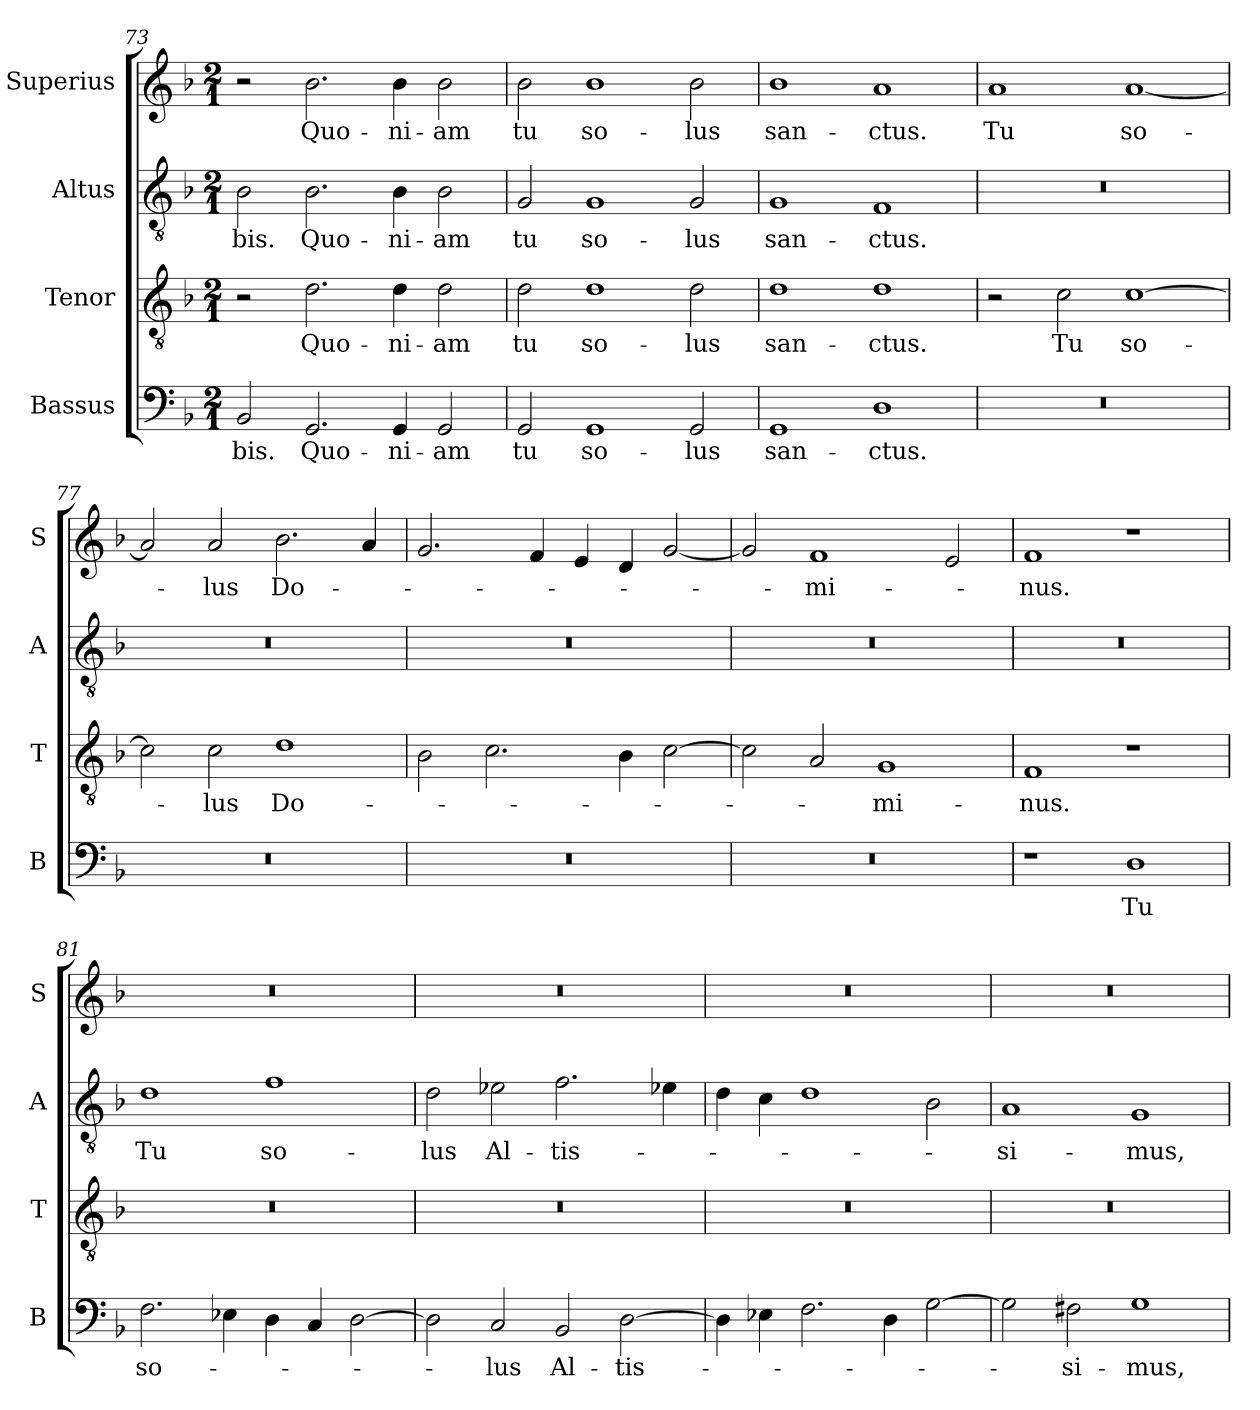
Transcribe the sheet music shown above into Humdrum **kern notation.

**kern	**text	**kern	**text	**kern	**text	**kern	**text
*part4	*part4	*part3	*part3	*part2	*part2	*part1	*part1
*staff4	*staff4	*staff3	*staff3	*staff2	*staff2	*staff1	*staff1
*I"Bassus	*	*I"Tenor	*	*I"Altus	*	*I"Superius	*
*I'B	*	*I'T	*	*I'A	*	*I'S	*
*clefF4	*	*clefGv2	*	*clefGv2	*	*clefG2	*
*k[b-]	*	*k[b-]	*	*k[b-]	*	*k[b-]	*
*M2/1	*	*M2/1	*	*M2/1	*	*M2/1	*
=73	=73	=73	=73	=73	=73	=73	=73
2BB-	-bis.	2r	.	2B-	-bis.	2r	.
2.GG	Quo-	2.d	Quo-	2.B-	Quo-	2.b-	Quo-
4GG	-ni-	4d	-ni-	4B-	-ni-	4b-	-ni-
2GG	-am	2d	-am	2B-	-am	2b-	-am
=74	=74	=74	=74	=74	=74	=74	=74
2GG	tu	2d	tu	2G	tu	2b-	tu
1GG	so-	1d	so-	1G	so-	1b-	so-
2GG	-lus	2d	-lus	2G	-lus	2b-	-lus
=75	=75	=75	=75	=75	=75	=75	=75
1GG	san-	1d	san-	1G	san-	1b-	san-
1D	-ctus.	1d	-ctus.	1F	-ctus.	1a	-ctus.
=76	=76	=76	=76	=76	=76	=76	=76
0r	.	2r	.	0r	.	1a	Tu
.	.	2c	Tu	.	.	.	.
.	.	[1c	so-	.	.	[1a	so-
=77	=77	=77	=77	=77	=77	=77	=77
0r	.	2c]	.	0r	.	2a]	.
.	.	2c	-lus	.	.	2a	-lus
.	.	1d	Do-	.	.	2.b-	Do-
.	.	.	.	.	.	4a	.
=78	=78	=78	=78	=78	=78	=78	=78
0r	.	2B-	.	0r	.	2.g	.
.	.	2.c	.	.	.	.	.
.	.	.	.	.	.	4f	.
.	.	.	.	.	.	4e	.
.	.	4B-	.	.	.	4d	.
.	.	[2c	.	.	.	[2g	.
=79	=79	=79	=79	=79	=79	=79	=79
0r	.	2c]	.	0r	.	2g]	.
.	.	2A	.	.	.	1f	-mi-
.	.	1G	-mi-	.	.	.	.
.	.	.	.	.	.	2e	.
=80	=80	=80	=80	=80	=80	=80	=80
1r	.	1F	-nus.	0r	.	1f	-nus.
1D	Tu	1r	.	.	.	1r	.
=81	=81	=81	=81	=81	=81	=81	=81
2.F	so-	0r	.	1d	Tu	0r	.
4E-X	.	.	.	.	.	.	.
4D	.	.	.	1f	so-	.	.
4C	.	.	.	.	.	.	.
[2D	.	.	.	.	.	.	.
=82	=82	=82	=82	=82	=82	=82	=82
2D]	.	0r	.	2d	-lus	0r	.
2C	-lus	.	.	2e-X	Al-	.	.
2BB-	Al-	.	.	2.f	-tis-	.	.
[2D	-tis-	.	.	.	.	.	.
.	.	.	.	4e-X	.	.	.
=83	=83	=83	=83	=83	=83	=83	=83
4D]	.	0r	.	4d	.	0r	.
4E-X	.	.	.	4c	.	.	.
2.F	.	.	.	1d	.	.	.
4D	.	.	.	.	.	.	.
[2G	.	.	.	2B-	.	.	.
=84	=84	=84	=84	=84	=84	=84	=84
2G]	.	0r	.	1A	-si-	0r	.
2F#X	-si-	.	.	.	.	.	.
1G	-mus,	.	.	1G	-mus,	.	.
=	=	=	=	=	=	=	=
*-	*-	*-	*-	*-	*-	*-	*-
